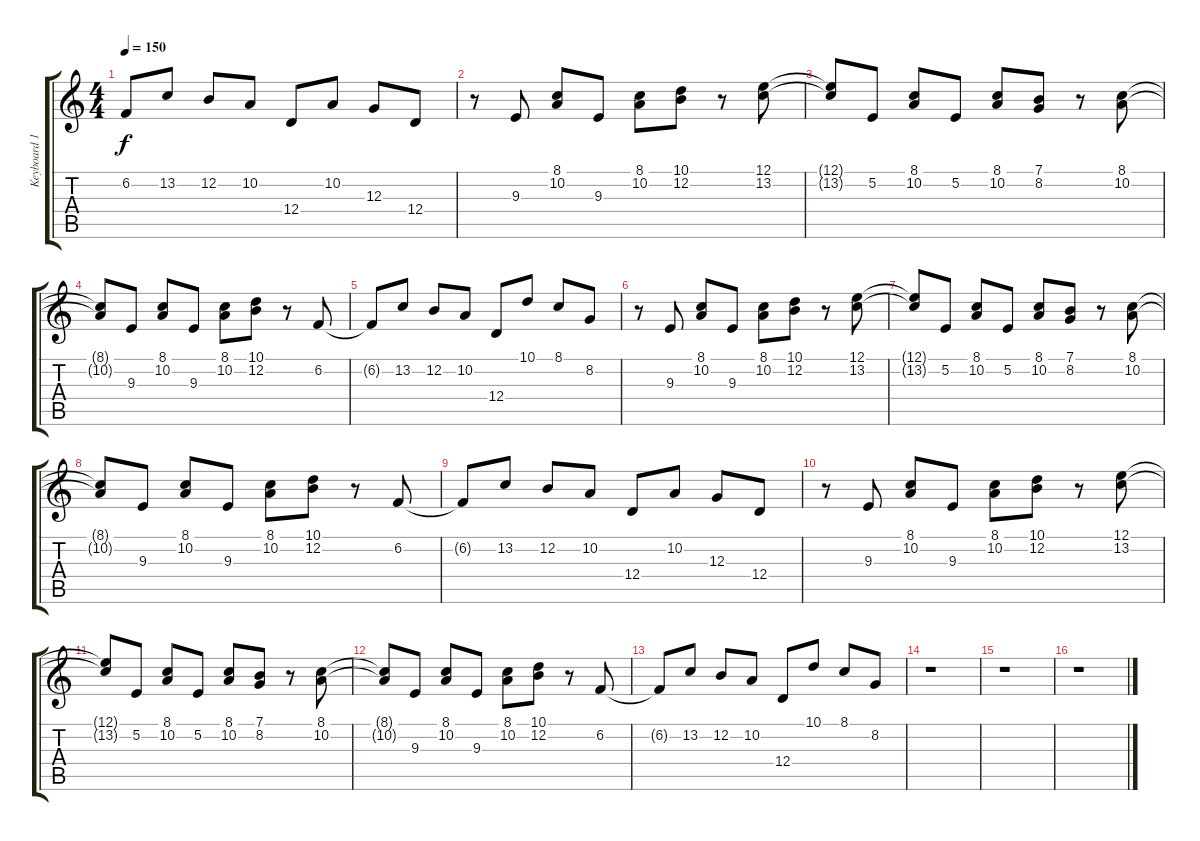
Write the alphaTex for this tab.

\track ("Keyboard 1." "Keyboard 1") {instrument stringensemble1}
\staff {score tabs}
\tuning (E4 B3 G3 D3 A2 E2) {hide}
\ts (4 4)
\tempo 150
\clef g2
\ks c
6.2{t}.8{dy f} 13.2.8 12.2.8 10.2.8 12.4.8 10.2.8 12.3.8 12.4.8 |
r.8 9.3.8 (8.1 10.2).8 9.3.8 (8.1 10.2).8 (10.1 12.2).8 r.8 (12.1 13.2).8 |
(12.1{t} 13.2{t}).8 5.2.8 (8.1 10.2).8 5.2.8 (8.1 10.2).8 (7.1 8.2).8 r.8 (8.1 10.2).8 |
(8.1{t} 10.2{t}).8 9.3.8 (8.1 10.2).8 9.3.8 (8.1 10.2).8 (10.1 12.2).8 r.8 6.2.8 |
6.2{t}.8 13.2.8 12.2.8 10.2.8 12.4.8 10.1.8 8.1.8 8.2.8 |
r.8 9.3.8 (8.1 10.2).8 9.3.8 (8.1 10.2).8 (10.1 12.2).8 r.8 (12.1 13.2).8 |
(12.1{t} 13.2{t}).8 5.2.8 (8.1 10.2).8 5.2.8 (8.1 10.2).8 (7.1 8.2).8 r.8 (8.1 10.2).8 |
(8.1{t} 10.2{t}).8 9.3.8 (8.1 10.2).8 9.3.8 (8.1 10.2).8 (10.1 12.2).8 r.8 6.2.8 |
6.2{t}.8 13.2.8 12.2.8 10.2.8 12.4.8 10.2.8 12.3.8 12.4.8 |
r.8 9.3.8 (8.1 10.2).8 9.3.8 (8.1 10.2).8 (10.1 12.2).8 r.8 (12.1 13.2).8 |
(12.1{t} 13.2{t}).8 5.2.8 (8.1 10.2).8 5.2.8 (8.1 10.2).8 (7.1 8.2).8 r.8 (8.1 10.2).8 |
(8.1{t} 10.2{t}).8 9.3.8 (8.1 10.2).8 9.3.8 (8.1 10.2).8 (10.1 12.2).8 r.8 6.2.8 |
6.2{t}.8 13.2.8 12.2.8 10.2.8 12.4.8 10.1.8 8.1.8 8.2.8 |
r.1 |
r.1 |
r.1
